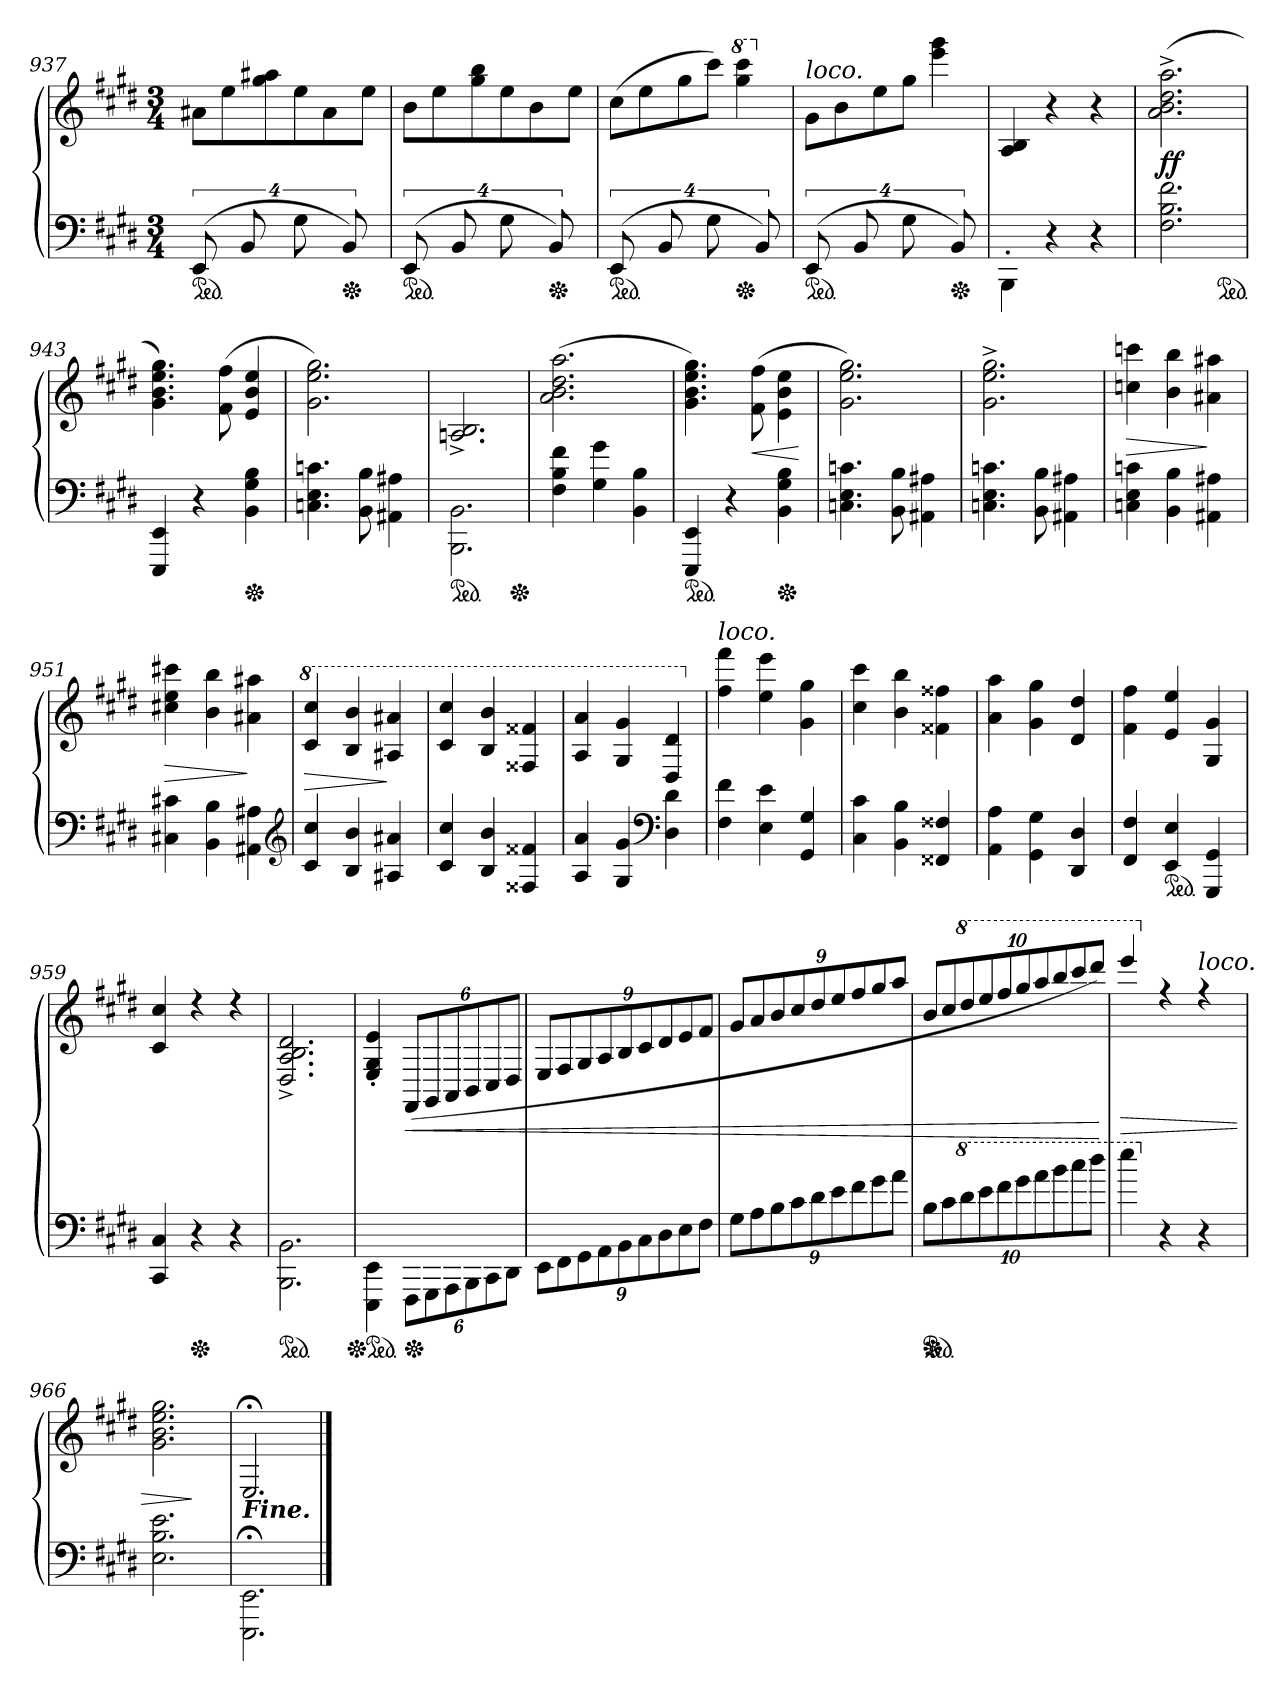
**kern	**kern	**dynam
*part1	*part1	*part1
*staff2	*staff1	*staff1/2
*clefF4	*clefG2	*
*k[f#c#g#d#]	*k[f#c#g#d#]	*
*M3/4	*M3/4	*
*ped	*	*
=937	=937	=937
(>16%3EE	8a#XL	.
.	8ee	.
16%3BB	.	.
.	8gg# 8aa#X	.
16%3G#\	8ee	.
.	8a#	.
*Xped	*	*
16%3BB)	.	.
.	8eeJ	.
=938	=938	=938
*ped	*	*
(>16%3EE	8bL	.
.	8ee	.
16%3BB	.	.
.	8gg# 8bb	.
16%3G#\	8ee	.
.	8b	.
*Xped	*	*
16%3BB)	.	.
.	8eeJ	.
=939	=939	=939
*ped	*	*
(>16%3EE	(>8cc#L	.
.	8ee	.
16%3BB	.	.
.	8gg#	.
16%3G#\	8ccc#J)	.
*	*8va	*
*Xped	*	*
.	4ggg# 4cccc#	.
16%3BB)	.	.
=940	=940	=940
*	*X8va	*
!	!LO:TX:a:i:t=loco.	!
*ped	*	*
(>16%3EE	8g#L	.
.	8b	.
16%3BB	.	.
.	8ee	.
16%3G#\	8gg#J	.
.	4eee 4ggg#	.
*Xped	*	*
16%3BB)	.	.
=941	=941	=941
4BBB'<\	4A/ 4B/	.
4r	4r	.
4r	4r	.
=942	=942	=942
2.F# 2.B 2.f#	(2.a^< 2.b^< 2.dd#^< 2.aa^<	ff
*ped	*	*
=943	=943	=943
4EEE 4EE	4.g# 4.b 4.ee 4.gg#)	.
4r	.	.
.	(8f# 8ff#	.
*Xped	*	*
4BB 4G# 4B	4e/ 4b/ 4ee/	.
=944	=944	=944
4.Cn 4.E 4.cn	2.g# 2.ee 2.gg#)	.
8BB 8B	.	.
4AA#X 4A#X	.	.
=945	=945	=945
*ped	*	*
2.BBB\ 2.BB\	2.An^>/ 2.B^>/	.
*Xped	*	*
=946	=946	=946
4F# 4B 4f#	(>2.a 2.b 2.dd# 2.aa	.
4G# 4g#	.	.
4BB 4B	.	.
=947	=947	=947
*ped	*	*
4EEE 4EE	4.g# 4.b 4.ee 4.gg#)	.
4r	.	.
.	(8f# 8ff#	<
*Xped	*	*
4BB 4G# 4B	4e\ 4b\ 4ee\	.
.	.	[
=948	=948	=948
4.Cn 4.E 4.cn	2.g# 2.ee 2.gg#)	.
8BB 8B	.	.
4AA#X 4A#X	.	.
=949	=949	=949
4.Cn 4.E 4.cn	2.g#^< 2.ee^< 2.gg#^<	.
8BB 8B	.	.
4AA#X 4A#X	.	.
=950	=950	=950
4Cn 4E 4cn	4ccn 4cccn	>
4BB 4B	4b 4bb	.
4AA#X 4A#X	4a#X 4aa#X	]
=951	=951	=951
4C#X 4c#X	4cc#X 4ee 4ccc#X	>
4BB 4B	4b 4bb	.
4AA#X 4A#X	4a#X 4aa#X	]
*clefG2	*	*
=952	=952	=952
*	*8va	*
4c# 4cc#	4cc# 4ccc#	>
4B 4b	4b 4bb	.
4A#X 4a#X	4a#X 4aa#X	]
=953	=953	=953
4c# 4cc#	4cc# 4ccc#	.
4B 4b	4b 4bb	.
4F##X 4f##X	4f##X 4ff##X	.
=954	=954	=954
4A 4a	4a 4aa	.
4G# 4g#	4g# 4gg#	.
*clefF4	*	*
4D# 4d#	4d#/ 4dd#/	.
=955	=955	=955
*	*X8va	*
!	!LO:TX:a:i:t=loco.	!
4F# 4f#	4ff# 4fff#	.
4E 4e	4ee 4eee	.
4GG#/ 4G#/	4g# 4gg#	.
=956	=956	=956
4C# 4c#	4cc# 4ccc#	.
4BB 4B	4b 4bb	.
4FF##X/ 4F##X/	4f##X 4ff##X	.
=957	=957	=957
4AA 4A	4a 4aa	.
4GG#\ 4G#\	4g# 4gg#	.
4DD#/ 4D#/	4d#/ 4dd#/	.
=958	=958	=958
4FF# 4F#	4f# 4ff#	.
*ped	*	*
4EE 4E	4e/ 4ee/	.
4GGG# 4GG#	4G# 4g#	.
=959	=959	=959
4CC# 4C#	4c# 4cc#	.
*Xped	*	*
4r	4rdd	.
4r	4rdd	.
=960	=960	=960
*ped	*	*
2.BBB\ 2.BB\	2.D#^> 2.A^> 2.B^> 2.d#^>	.
=961	=961	=961
*Xped	*	*
*ped	*	*
4EEE\ 4EE\	4E'> 4G#'> 4e'>	.
!LO:TX:a:t=grupy niemiarowe bez cyfr połączone jedną belką	!	!
*Xped	*	*
12FFF#\L	(>12FF#L	<
12GGG#\	12GG#	.
12AAA\	12AA	.
12BBB\	12BB	.
12CC#\	12C#	.
12DD#\J	12D#J	.
=962	=962	=962
12EE\L	12EL	.
12FF#\	12F#	.
12GG#\	12G#	.
12AA\	12A	.
12BB\	12B	.
12C#\	12c#	.
12D#\	12d#	.
12E\	12e	.
12F#\J	12f#J	.
=963	=963	=963
12G#L	12g#L	.
12A	12a	.
12B	12b	.
12c#	12cc#	.
12d#\	12dd#/	.
12e\	12ee/	.
12f#\	12ff#/	.
12g#\	12gg#/	.
12a\J	12aa/J	.
=964	=964	=964
*ped	*	*
*Xped	*	*
40%3B\L	40%3b/L	.
40%3c#\	40%3cc#/	.
*8va	*	*
*	*8va	*
40%3dd#\	40%3ddd#/	.
40%3ee\	40%3eee/	.
40%3ff#\	40%3fff#/	.
40%3gg#\	40%3ggg#/	.
40%3aa\	40%3aaa/	.
40%3bb\	40%3bbb/	.
40%3ccc#\	40%3cccc#/	.
40%3ddd#\J	40%3dddd#/J)	.
.	.	[
=965	=965	=965
4eee\	4eeee/	>
*X8va	*	*
*	*X8va	*
4r	4rff	.
!	!LO:TX:a:i:t=loco.	!
4r	4rff	.
=966	=966	=966
2.E 2.B 2.e	2.g# 2.b 2.ee 2.gg#	.
.	.	]
=967	=967	=967
!LO:TX:a:Bi:t=Fine.	!	!
2.EEE;\ 2.EE;\	2.E;</	.
==	==	==
*-	*-	*-
